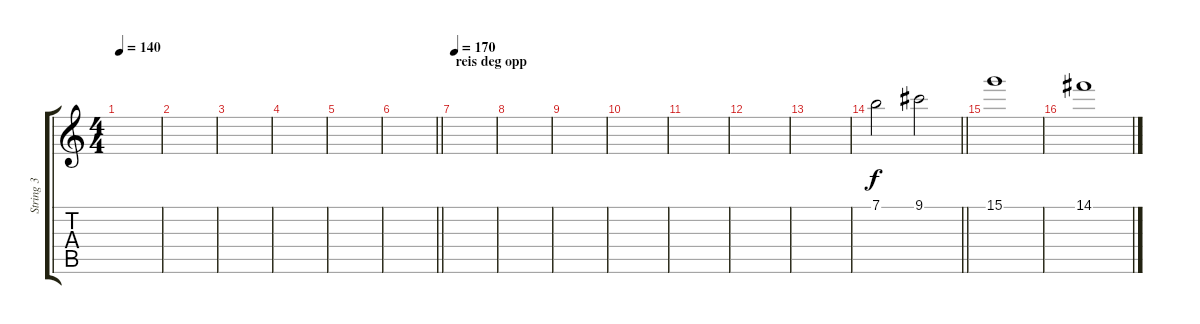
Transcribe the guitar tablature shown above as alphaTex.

\track ("String 3" "String 3") {instrument electricbassfinger}
\staff {score tabs}
\tuning (E4 B3 G3 D3 A2 E2) {hide}
\ts (4 4)
\tempo 140
\clef g2
\ks c
|
|
|
|
|
\barLineRight lightlight
|
\section ("" "reis deg opp")
\tempo 170
|
|
|
|
|
|
|
\barLineRight lightlight
7.1.2 9.1.2 |
15.1.1 |
14.1.1
